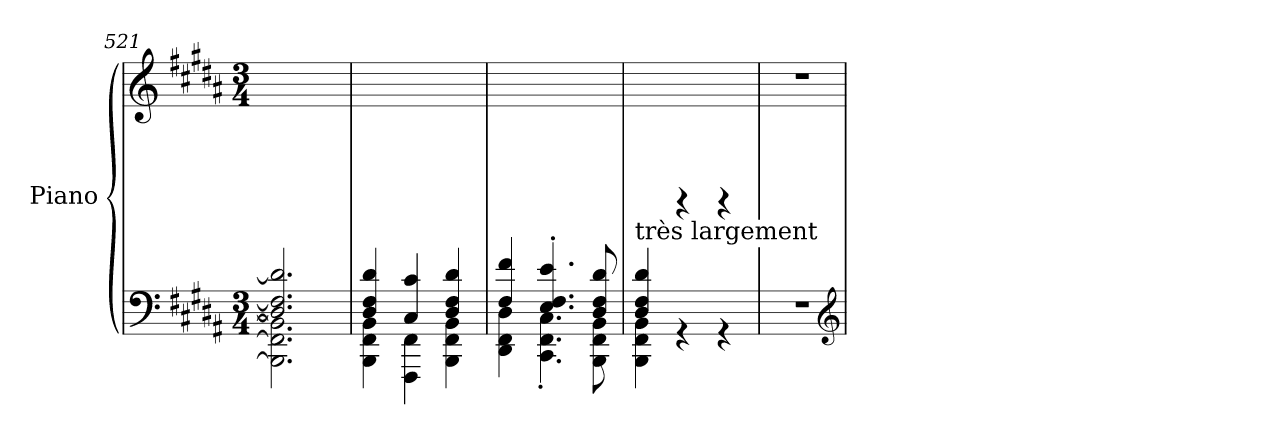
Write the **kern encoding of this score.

**kern	**kern
*part1	*part1
*staff2	*staff1
*I"Piano	*
*I'Pno	*
*clefF4	*clefG2
*k[f#c#g#d#a#]	*k[f#c#g#d#a#]
*B:	*B:
*M3/4	*M3/4
=521	=521
*^	*
2.D#/] 2.F#/] 2.d#/]	2.BBB\] 2.FF#\] 2.BB\]	2.ryy
=522	=522	=522
4D#/ 4F#/ 4d#/	4BBB\ 4FF#\ 4BB\	2.ryy
4C#/ 4c#/	4FFF#\ 4FF#\	.
4D#/ 4F#/ 4d#/	4BBB\ 4FF#\ 4BB\	.
=523	=523	=523
4F#/ 4f#/	4DD#\ 4FF#\ 4D#\	2.ryy
4.E/' 4.F#/' 4.e/'	4.CC#\' 4.FF#\' 4.C#\'	.
8D#/ 8F#/ 8d#/	8BBB\ 8FF#\ 8BB\	.
=524	=524	=524
!	!	!LO:TX:b:t=très largement
4D#/ 4F#/ 4d#/	4BBB\ 4FF#\ 4BB\	4ryy
2ryy	4rGG	4rAAA
.	4rGG	4rAAA
*v	*v	*
!!LO:PB:g=z
=525	=525
2.r	2.r
*clefG2	*
=	=
*-	*-
